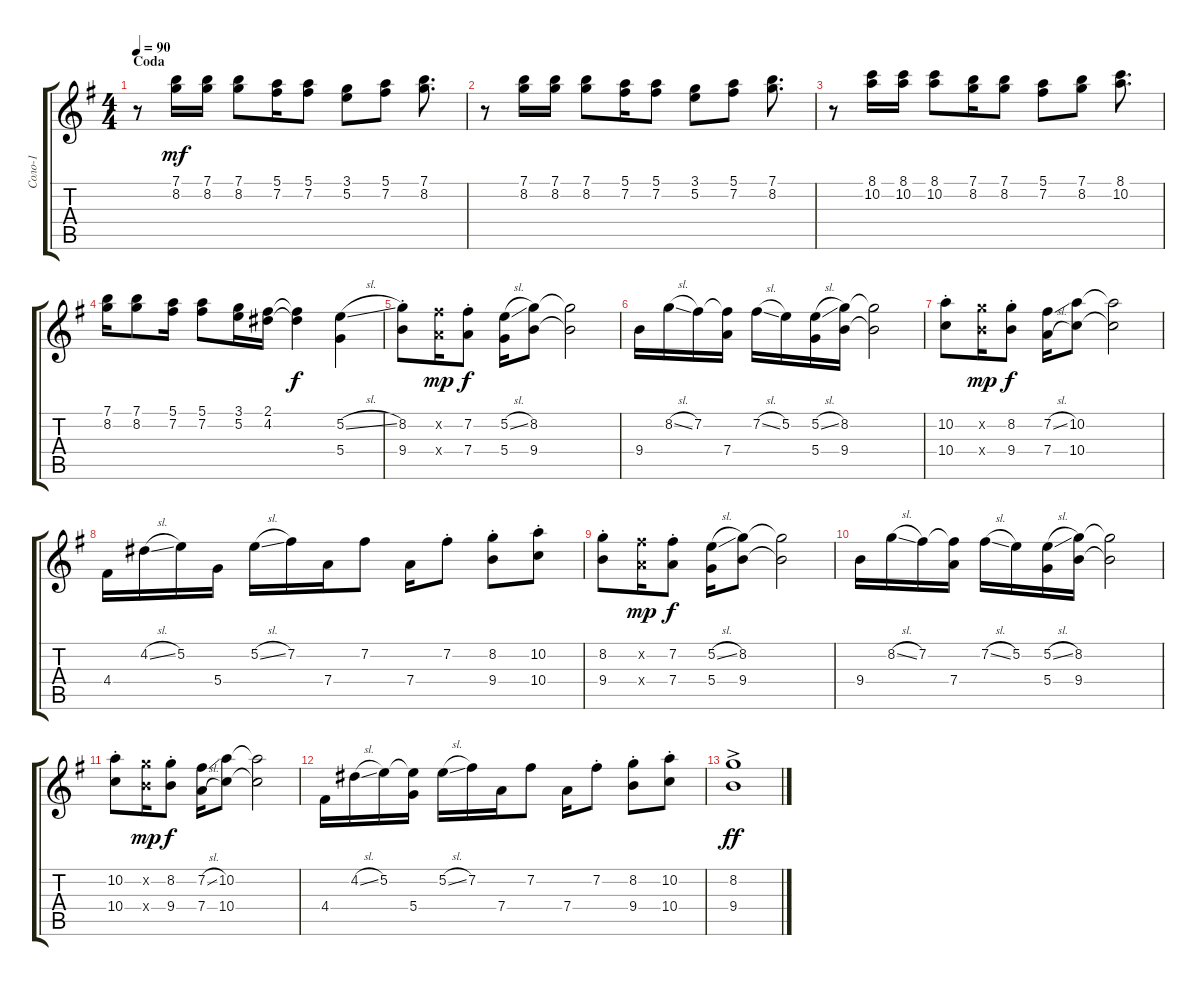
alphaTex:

\track ("Соло-1" "Соло-1") {instrument acousticguitarsteel}
\staff {score tabs}
\tuning (E4 B3 G3 D3 A2 E2) {hide}
\ts (4 4)
\section ("" "Coda")
\tempo 90
\clef g2
\ks eminor
r.8{dy f} (7.1 8.2).16{dy mf} (7.1 8.2).16 (7.1 8.2).8 (5.1 7.2).16 (5.1 7.2).8 (3.1 5.2).8 (5.1 7.2).8 (7.1 8.2).8{d} |
r.8 (7.1 8.2).16 (7.1 8.2).16 (7.1 8.2).8 (5.1 7.2).16 (5.1 7.2).8 (3.1 5.2).8 (5.1 7.2).8 (7.1 8.2).8{d} |
r.8 (8.1 10.2).16 (8.1 10.2).16 (8.1 10.2).8 (7.1 8.2).16 (7.1 8.2).8 (5.1 7.2).8 (7.1 8.2).8 (8.1 10.2).8{d} |
(7.1 8.2).16 (7.1 8.2).8 (5.1 7.2).16 (5.1 7.2).8 (3.1 5.2).16 (2.1 4.2).16 (2.1{t} 4.2{t}).4{dy f} (5.2{sl} 5.4).4 |
(8.2{st} 9.4{st}).8 (7.2{x} 7.4{x}).16{dy mp} (7.2{st} 7.4{st}).8{dy f} (5.2{sl} 5.4).16 (8.2 9.4).8 (8.2{t} 9.4{t}).2 |
9.4.16 8.2{sl}.16 7.2.16 (7.2{t} 7.4).16 7.2{sl}.16 5.2.16 (5.2{sl} 5.4).16 (8.2 9.4).16 (8.2{t} 9.4{t}).2 |
(10.2{st} 10.4{st}).8 (8.2{x} 9.4{x}).16{dy mp} (8.2{st} 9.4{st}).8{dy f} (7.2{sl} 7.4{h}).16 (10.2 10.4).8 (10.2{t} 10.4{t}).2 |
4.4.16 4.2{sl}.16 5.2.16 5.4.16 5.2{sl}.16 7.2.16 7.4.16 7.2.8 7.4.16 7.2{st}.8 (8.2{st} 9.4{st}).8 (10.2{st} 10.4{st}).8 |
(8.2{st} 9.4{st}).8 (7.2{x} 7.4{x}).16{dy mp} (7.2{st} 7.4{st}).8{dy f} (5.2{sl} 5.4).16 (8.2 9.4).8 (8.2{t} 9.4{t}).2 |
9.4.16 8.2{sl}.16 7.2.16 (7.2{t} 7.4).16 7.2{sl}.16 5.2.16 (5.2{sl} 5.4).16 (8.2 9.4).16 (8.2{t} 9.4{t}).2 |
(10.2{st} 10.4{st}).8 (8.2{x} 9.4{x}).16{dy mp} (8.2{st} 9.4{st}).8{dy f} (7.2{sl} 7.4{h}).16 (10.2 10.4).8 (10.2{t} 10.4{t}).2 |
4.4.16 4.2{sl}.16 5.2.16 (5.2{t} 5.4).16 5.2{sl}.16 7.2.16 7.4.16 7.2.8 7.4.16 7.2{st}.8 (8.2{st} 9.4{st}).8 (10.2{st} 10.4{st}).8 |
(8.2{ac} 9.4{ac}).1{dy ff}
